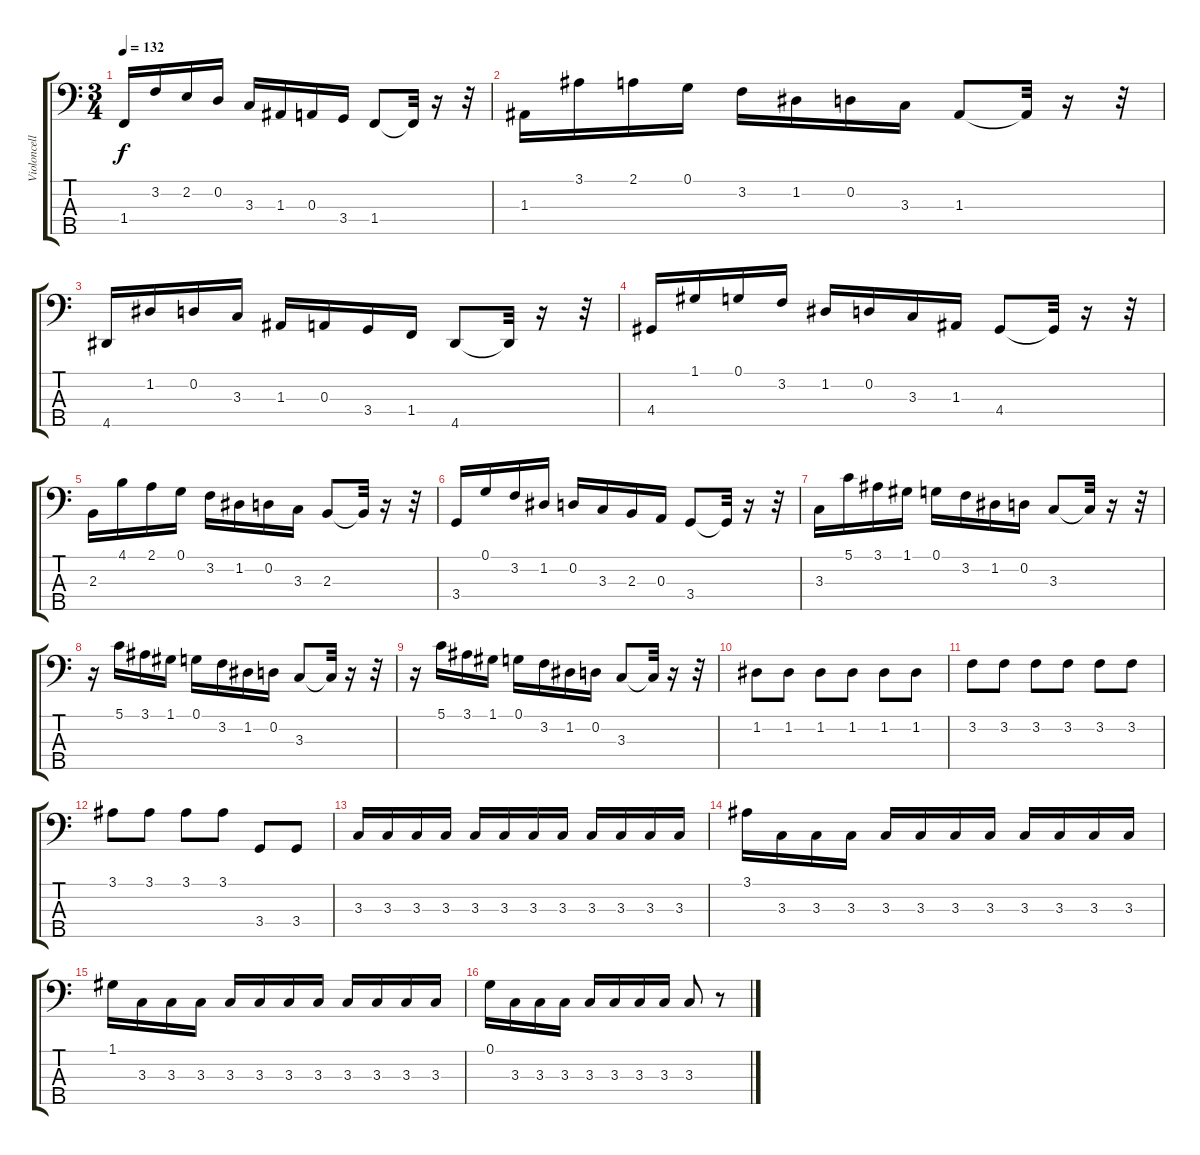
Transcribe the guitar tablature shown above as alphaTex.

\track ("Violoncelli" "Violoncell") {instrument electricbasspick}
\staff {score tabs}
\tuning (G2 D2 A1 E1 B0) {hide}
\ts (3 4)
\tempo 132
\clef f4
\ks c
1.4.16{dy f} 3.2.16 2.2.16 0.2.16 3.3.16 1.3.16 0.3.16 3.4.16 1.4.8 1.4{t}.32 r.16 r.32 |
1.3.16 3.1.16 2.1.16 0.1.16 3.2.16 1.2.16 0.2.16 3.3.16 1.3.8 1.3{t}.32 r.16 r.32 |
4.5.16 1.2.16 0.2.16 3.3.16 1.3.16 0.3.16 3.4.16 1.4.16 4.5.8 4.5{t}.32 r.16 r.32 |
4.4.16 1.1.16 0.1.16 3.2.16 1.2.16 0.2.16 3.3.16 1.3.16 4.4.8 4.4{t}.32 r.16 r.32 |
2.3.16 4.1.16 2.1.16 0.1.16 3.2.16 1.2.16 0.2.16 3.3.16 2.3.8 2.3{t}.32 r.16 r.32 |
3.4.16 0.1.16 3.2.16 1.2.16 0.2.16 3.3.16 2.3.16 0.3.16 3.4.8 3.4{t}.32 r.16 r.32 |
3.3.16 5.1.16 3.1.16 1.1.16 0.1.16 3.2.16 1.2.16 0.2.16 3.3.8 3.3{t}.32 r.16 r.32 |
r.16 5.1.16 3.1.16 1.1.16 0.1.16 3.2.16 1.2.16 0.2.16 3.3.8 3.3{t}.32 r.16 r.32 |
r.16 5.1.16 3.1.16 1.1.16 0.1.16 3.2.16 1.2.16 0.2.16 3.3.8 3.3{t}.32 r.16 r.32 |
1.2.8 1.2.8 1.2.8 1.2.8 1.2.8 1.2.8 |
3.2.8 3.2.8 3.2.8 3.2.8 3.2.8 3.2.8 |
3.1.8 3.1.8 3.1.8 3.1.8 3.4.8 3.4.8 |
3.3.16 3.3.16 3.3.16 3.3.16 3.3.16 3.3.16 3.3.16 3.3.16 3.3.16 3.3.16 3.3.16 3.3.16 |
3.1.16 3.3.16 3.3.16 3.3.16 3.3.16 3.3.16 3.3.16 3.3.16 3.3.16 3.3.16 3.3.16 3.3.16 |
1.1.16 3.3.16 3.3.16 3.3.16 3.3.16 3.3.16 3.3.16 3.3.16 3.3.16 3.3.16 3.3.16 3.3.16 |
0.1.16 3.3.16 3.3.16 3.3.16 3.3.16 3.3.16 3.3.16 3.3.16 3.3.8 r.8
